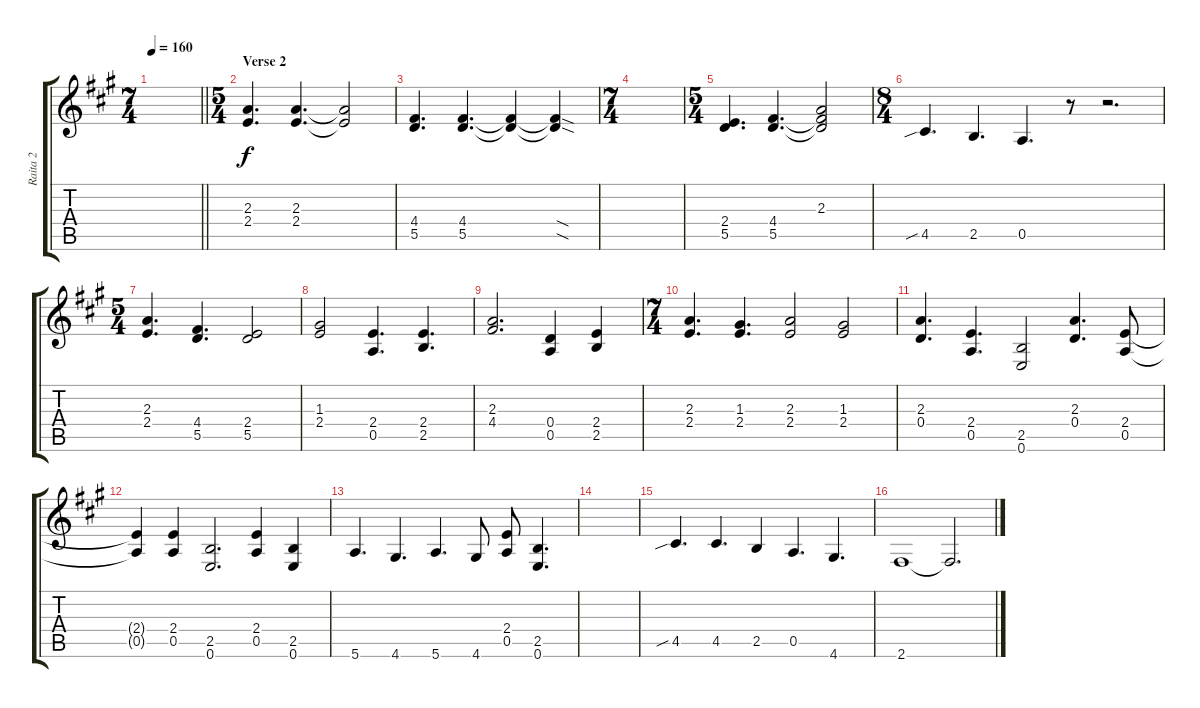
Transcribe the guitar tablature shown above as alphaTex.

\track ("Raita 2" "Raita 2") {instrument electricguitarjazz}
\staff {score tabs}
\tuning (E4 B3 G3 D3 A2 E2) {hide}
\ts (7 4)
\tempo 160
\clef g2
\barLineRight lightlight
\ks a
|
\ts (5 4)
\section ("" "Verse 2")
(2.3 2.4).4{d} (2.3 2.4).4{d} (2.3{t} 2.4{t}).2 |
(4.4 5.5).4{d} (4.4 5.5).4{d} (4.4{t} 5.5{t}).4 (4.4{sod t} 5.5{sod t}).4 |
\ts (7 4)
|
\ts (5 4)
(2.4 5.5).4{d} (4.4 5.5).4{d} (2.3 4.4{t} 5.5{t}).2 |
\ts (8 4)
4.5{sib}.4{d} 2.5.4{d} 0.5.4{d} r.8 r.2{d} |
\ts (5 4)
(2.3 2.4).4{d} (4.4 5.5).4{d} (2.4 5.5).2 |
(1.3 2.4).2 (2.4 0.5).4{d} (2.4 2.5).4{d} |
(2.3 4.4).2{d} (0.4 0.5).4 (2.4 2.5).4 |
\ts (7 4)
(2.3 2.4).4{d} (1.3 2.4).4{d} (2.3 2.4).2 (1.3 2.4).2 |
(2.3 0.4).4{d} (2.4 0.5).4{d} (2.5 0.6).2 (2.3 0.4).4{d} (2.4 0.5).8 |
(2.4{t} 0.5{t}).4 (2.4 0.5).4 (2.5 0.6).2{d} (2.4 0.5).4 (2.5 0.6).4 |
5.6.4{d} 4.6.4{d} 5.6.4{d} 4.6.8 (2.4 0.5).8 (2.5 0.6).4{d} |
|
4.5{sib}.4{d} 4.5.4{d} 2.5.4 0.5.4{d} 4.6.4{d} |
2.6.1 2.6{t}.2{d}
